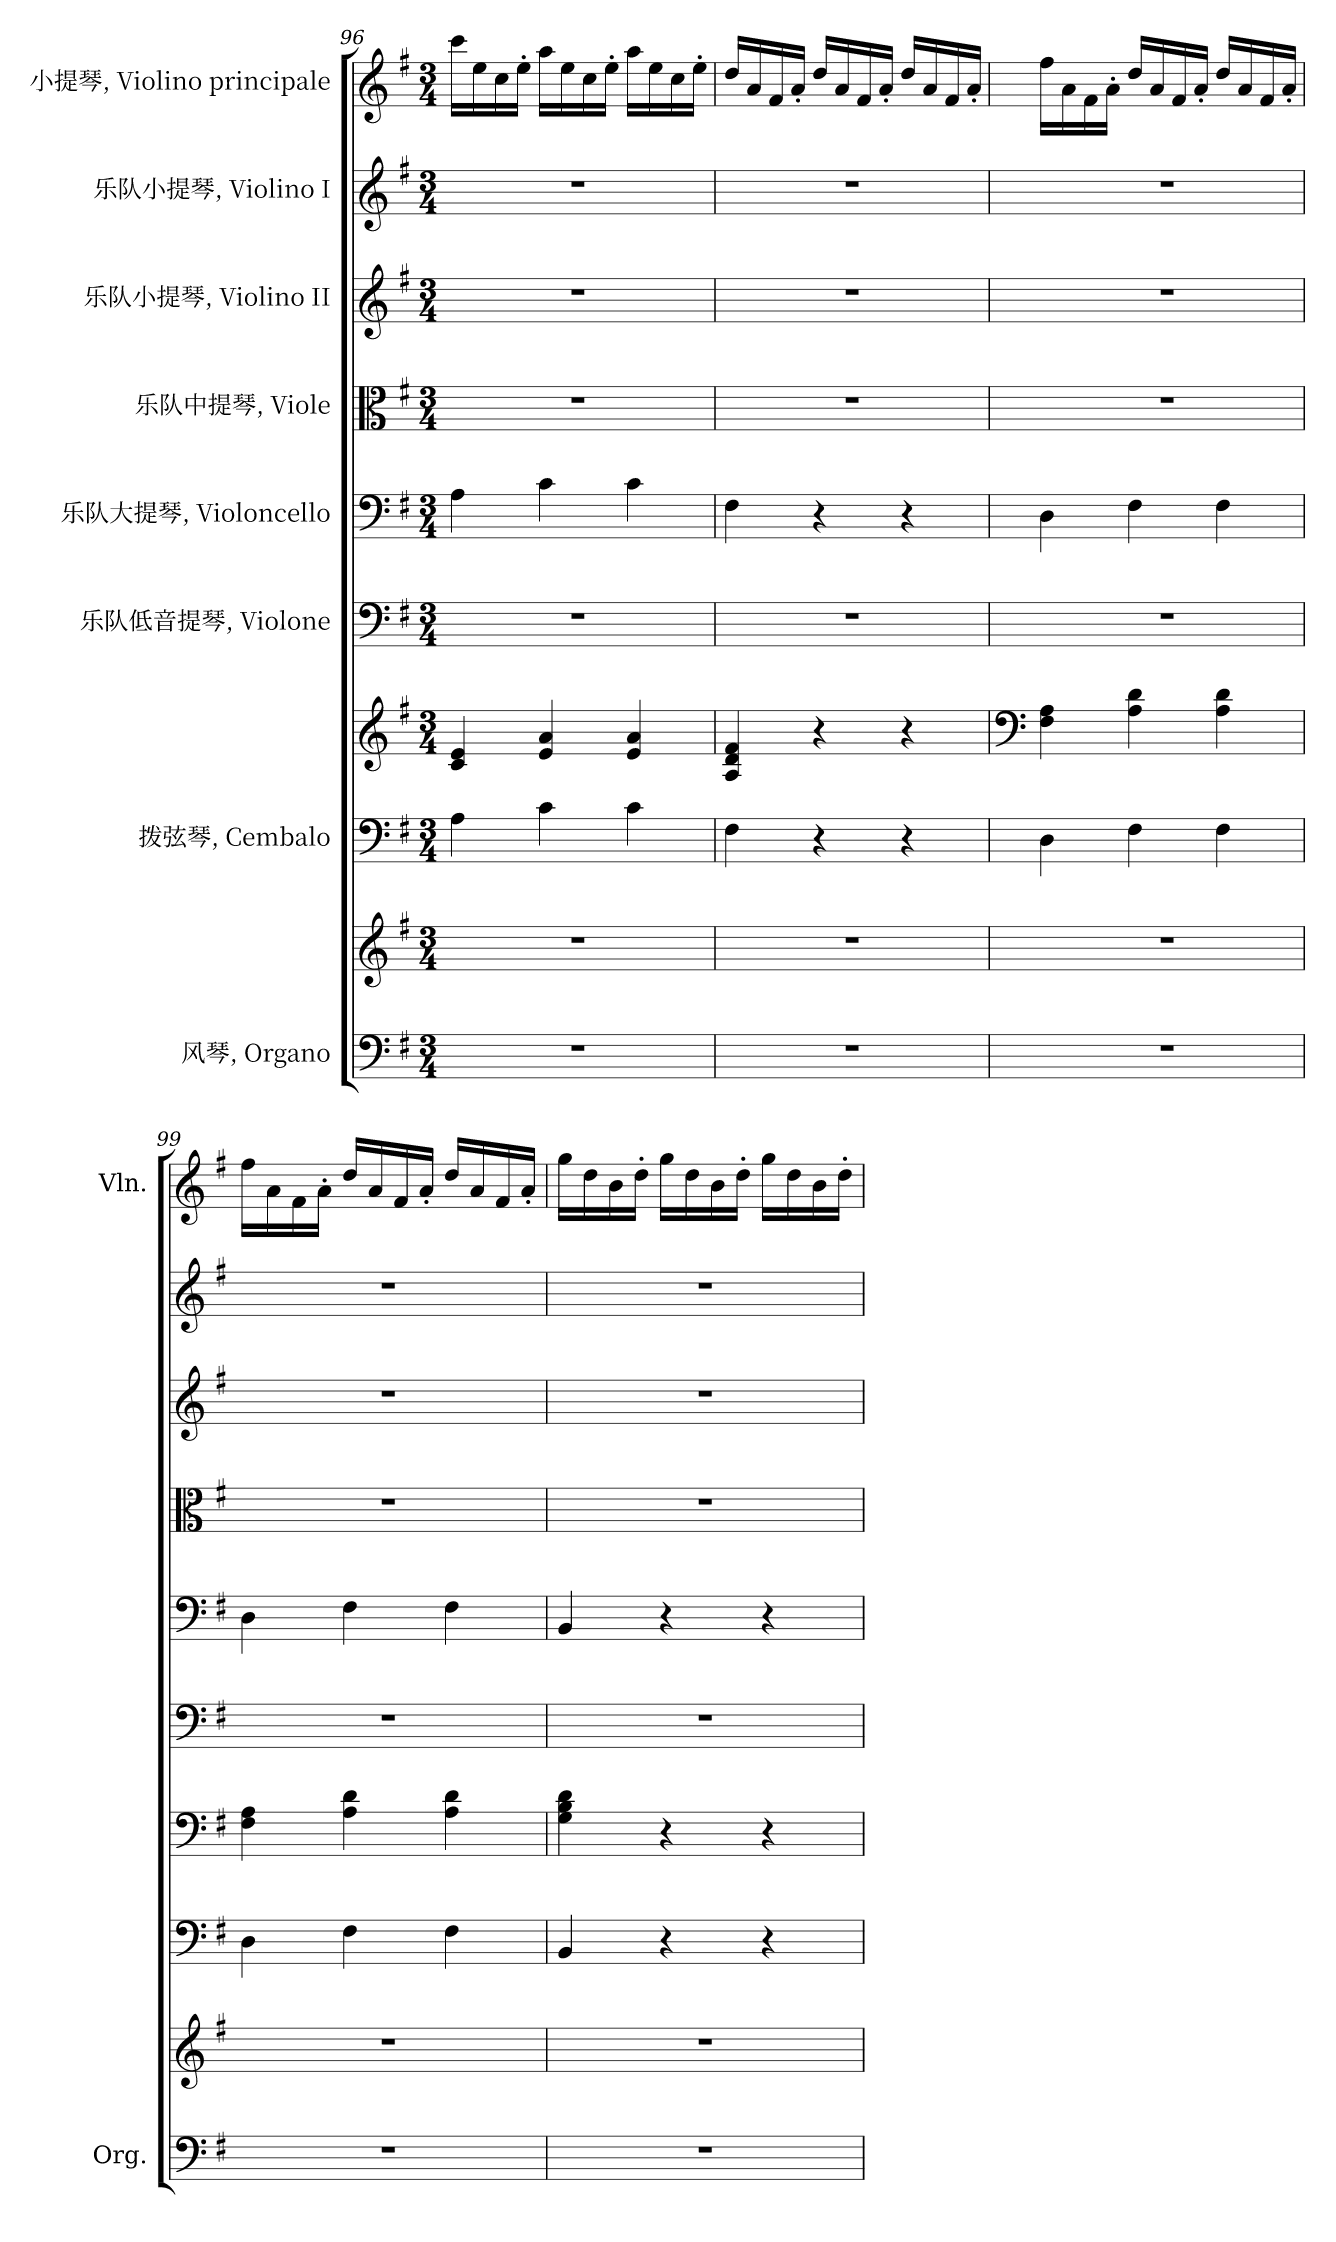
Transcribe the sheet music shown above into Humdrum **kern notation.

**kern	**kern	**kern	**kern	**kern	**kern	**kern	**kern	**kern	**kern
*part8	*part8	*part7	*part7	*part6	*part5	*part4	*part3	*part2	*part1
*staff10	*staff9	*staff8	*staff7	*staff6	*staff5	*staff4	*staff3	*staff2	*staff1
*I"风琴, Organo	*	*I"拨弦琴, Cembalo	*	*I"乐队低音提琴, Violone	*I"乐队大提琴, Violoncello	*I"乐队中提琴, Viole	*I"乐队小提琴, Violino II	*I"乐队小提琴, Violino I	*I"小提琴, Violino principale
*I'Org.	*	*	*	*	*	*	*	*	*I'Vln.
!!LO:PB:g=z
*clefF4	*clefG2	*clefF4	*clefG2	*clefF4	*clefF4	*clefC3	*clefG2	*clefG2	*clefG2
*	*	*	*	*ITrd7c12	*	*	*	*	*
*k[f#]	*k[f#]	*k[f#]	*k[f#]	*k[f#]	*k[f#]	*k[f#]	*k[f#]	*k[f#]	*k[f#]
*M3/4	*M3/4	*M3/4	*M3/4	*M3/4	*M3/4	*M3/4	*M3/4	*M3/4	*M3/4
=96	=96	=96	=96	=96	=96	=96	=96	=96	=96
2.r	2.r	4A\	4c/ 4e/	2.r	4A\	2.r	2.r	2.r	16ccc\LL
.	.	.	.	.	.	.	.	.	16ee\
.	.	.	.	.	.	.	.	.	16cc\
.	.	.	.	.	.	.	.	.	16ee'\JJ
.	.	4c\	4e/ 4a/	.	4c\	.	.	.	16aa\LL
.	.	.	.	.	.	.	.	.	16ee\
.	.	.	.	.	.	.	.	.	16cc\
.	.	.	.	.	.	.	.	.	16ee'\JJ
.	.	4c\	4e/ 4a/	.	4c\	.	.	.	16aa\LL
.	.	.	.	.	.	.	.	.	16ee\
.	.	.	.	.	.	.	.	.	16cc\
.	.	.	.	.	.	.	.	.	16ee'\JJ
=97	=97	=97	=97	=97	=97	=97	=97	=97	=97
2.r	2.r	4F#\	4A/ 4d/ 4f#/	2.r	4F#\	2.r	2.r	2.r	16dd/LL
.	.	.	.	.	.	.	.	.	16a/
.	.	.	.	.	.	.	.	.	16f#/
.	.	.	.	.	.	.	.	.	16a'/JJ
.	.	4r	4r	.	4r	.	.	.	16dd/LL
.	.	.	.	.	.	.	.	.	16a/
.	.	.	.	.	.	.	.	.	16f#/
.	.	.	.	.	.	.	.	.	16a'/JJ
.	.	4r	4r	.	4r	.	.	.	16dd/LL
.	.	.	.	.	.	.	.	.	16a/
.	.	.	.	.	.	.	.	.	16f#/
.	.	.	.	.	.	.	.	.	16a'/JJ
=98	=98	=98	=98	=98	=98	=98	=98	=98	=98
*	*	*	*clefF4	*	*	*	*	*	*
2.r	2.r	4D\	4F#\ 4A\	2.r	4D\	2.r	2.r	2.r	16ff#\LL
.	.	.	.	.	.	.	.	.	16a\
.	.	.	.	.	.	.	.	.	16f#\
.	.	.	.	.	.	.	.	.	16a'\JJ
.	.	4F#\	4A\ 4d\	.	4F#\	.	.	.	16dd/LL
.	.	.	.	.	.	.	.	.	16a/
.	.	.	.	.	.	.	.	.	16f#/
.	.	.	.	.	.	.	.	.	16a'/JJ
.	.	4F#\	4A\ 4d\	.	4F#\	.	.	.	16dd/LL
.	.	.	.	.	.	.	.	.	16a/
.	.	.	.	.	.	.	.	.	16f#/
.	.	.	.	.	.	.	.	.	16a'/JJ
!!LO:PB:g=z
=99	=99	=99	=99	=99	=99	=99	=99	=99	=99
2.r	2.r	4D\	4F#\ 4A\	2.r	4D\	2.r	2.r	2.r	16ff#\LL
.	.	.	.	.	.	.	.	.	16a\
.	.	.	.	.	.	.	.	.	16f#\
.	.	.	.	.	.	.	.	.	16a'\JJ
.	.	4F#\	4A\ 4d\	.	4F#\	.	.	.	16dd/LL
.	.	.	.	.	.	.	.	.	16a/
.	.	.	.	.	.	.	.	.	16f#/
.	.	.	.	.	.	.	.	.	16a'/JJ
.	.	4F#\	4A\ 4d\	.	4F#\	.	.	.	16dd/LL
.	.	.	.	.	.	.	.	.	16a/
.	.	.	.	.	.	.	.	.	16f#/
.	.	.	.	.	.	.	.	.	16a'/JJ
=100	=100	=100	=100	=100	=100	=100	=100	=100	=100
2.r	2.r	4BB/	4G\ 4B\ 4d\	2.r	4BB/	2.r	2.r	2.r	16gg\LL
.	.	.	.	.	.	.	.	.	16dd\
.	.	.	.	.	.	.	.	.	16b\
.	.	.	.	.	.	.	.	.	16dd'\JJ
.	.	4r	4r	.	4r	.	.	.	16gg\LL
.	.	.	.	.	.	.	.	.	16dd\
.	.	.	.	.	.	.	.	.	16b\
.	.	.	.	.	.	.	.	.	16dd'\JJ
.	.	4r	4r	.	4r	.	.	.	16gg\LL
.	.	.	.	.	.	.	.	.	16dd\
.	.	.	.	.	.	.	.	.	16b\
.	.	.	.	.	.	.	.	.	16dd'\JJ
=	=	=	=	=	=	=	=	=	=
*-	*-	*-	*-	*-	*-	*-	*-	*-	*-
